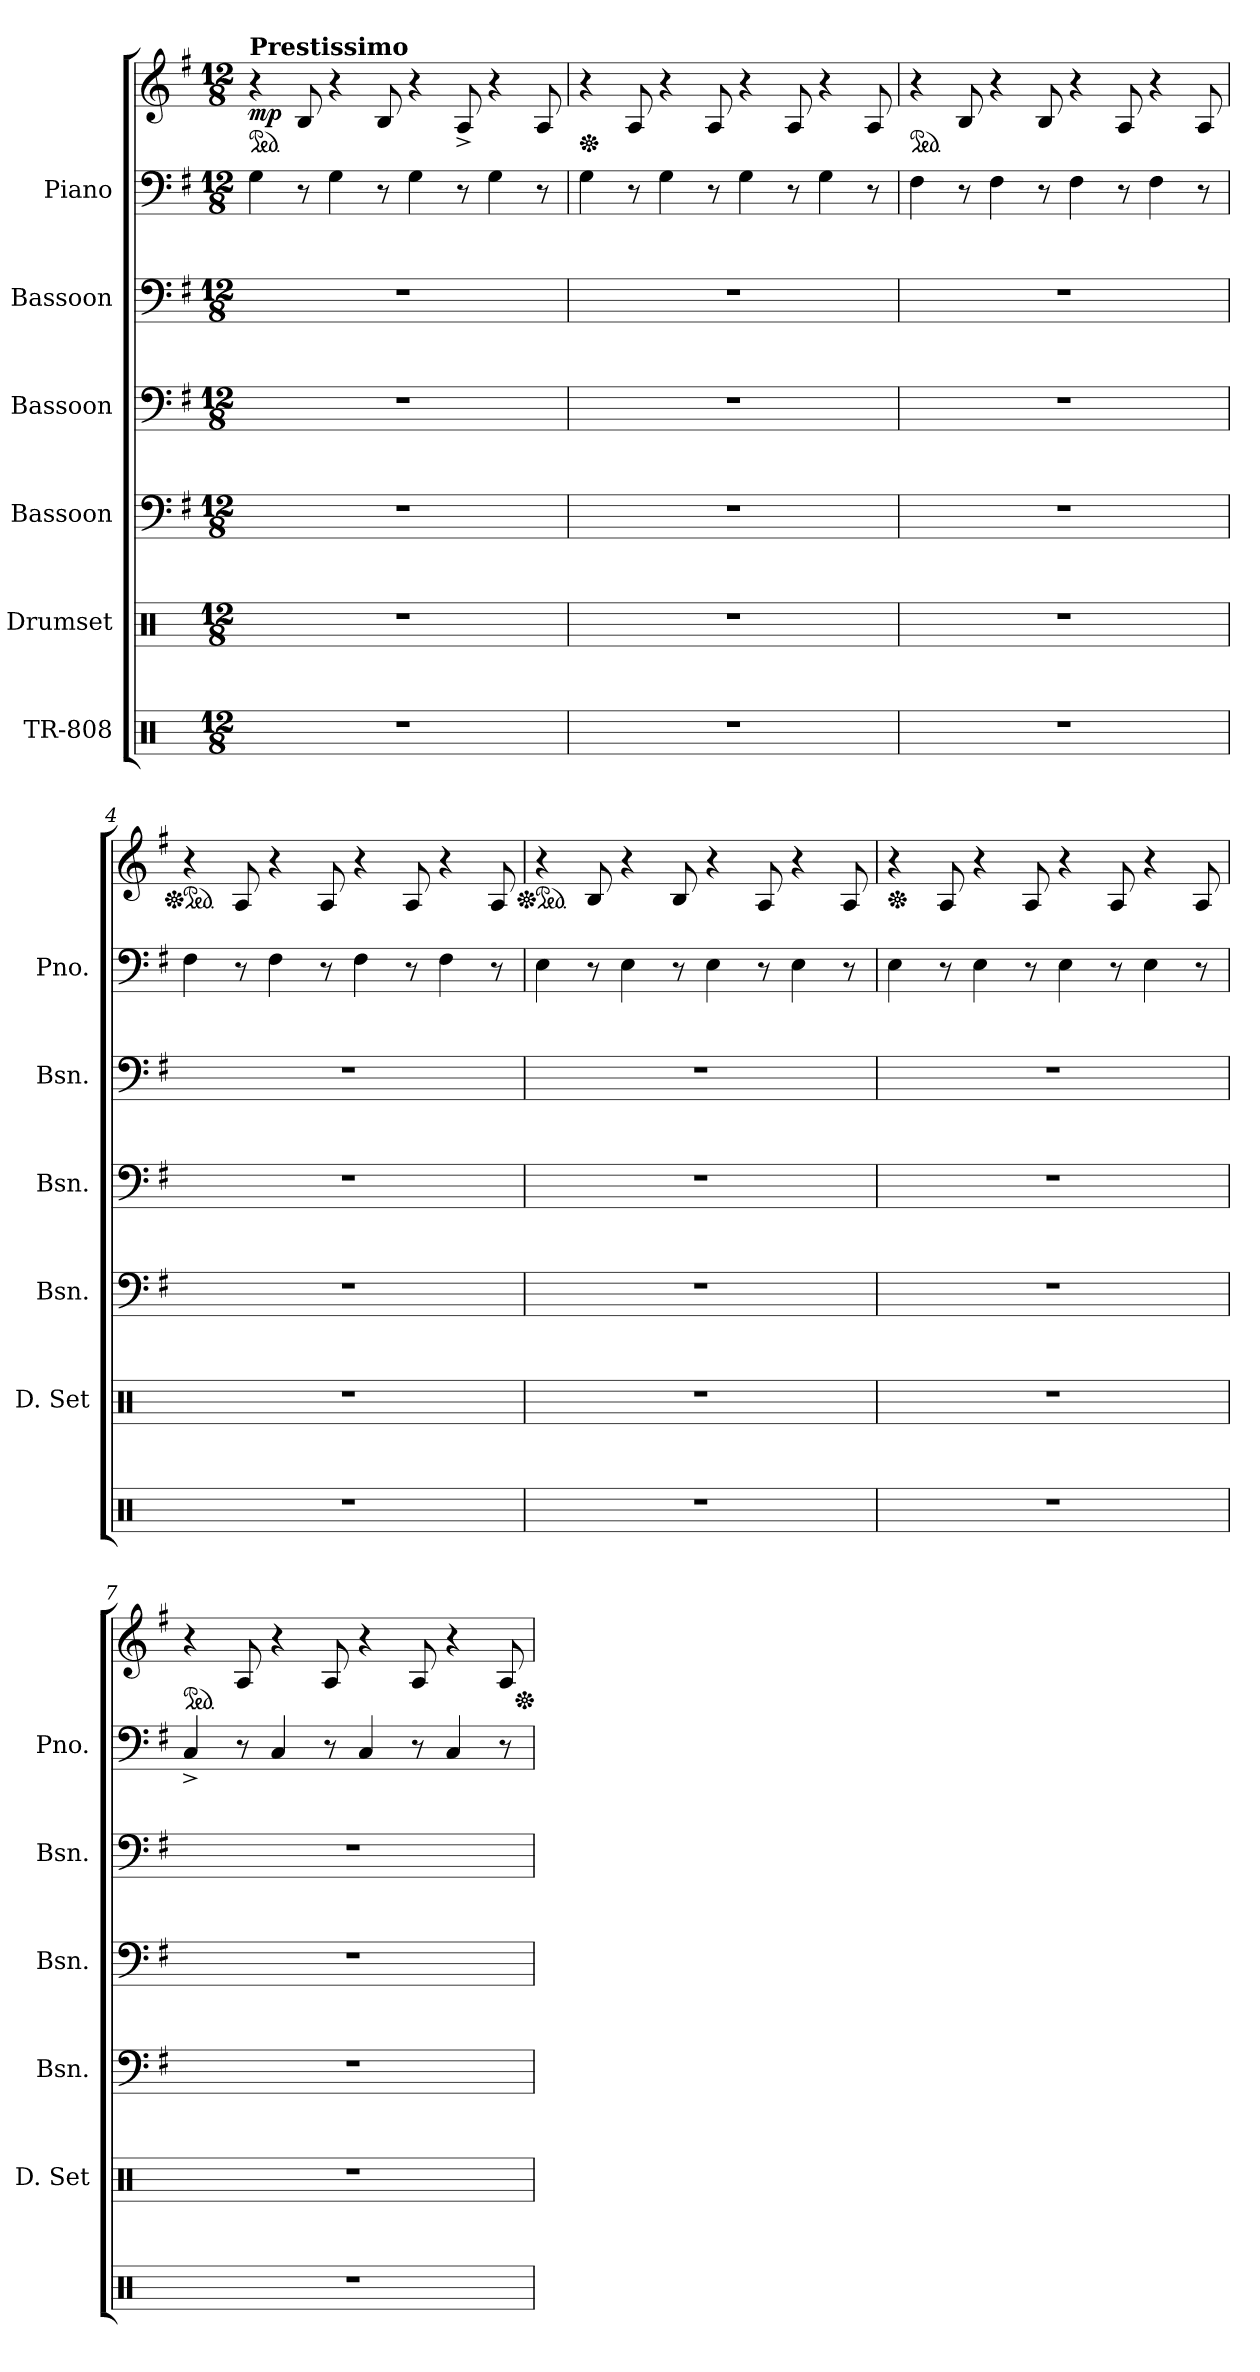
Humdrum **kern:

**kern	**kern	**kern	**kern	**kern	**kern	**kern	**dynam
*part6	*part5	*part4	*part3	*part2	*part1	*part1	*part1
*staff7	*staff6	*staff5	*staff4	*staff3	*staff2	*staff1	*staff1/2
*I"TR-808	*I"Drumset	*I"Bassoon	*I"Bassoon	*I"Bassoon	*I"Piano	*	*
*	*I'D. Set	*I'Bsn.	*I'Bsn.	*I'Bsn.	*I'Pno.	*	*
*clefX	*clefX	*clefF4	*clefF4	*clefF4	*clefF4	*clefG2	*
*k[]	*k[]	*k[f#]	*k[f#]	*k[f#]	*k[f#]	*k[f#]	*
*M12/8	*M12/8	*M12/8	*M12/8	*M12/8	*M12/8	*M12/8	*
*	*	*	*	*	*	*ped	*
=1	=1	=1	=1	=1	=1	=1	=1
!	!	!	!	!	!	!LO:TX:a:B:t=Prestissimo	!
!	!	!	!	!	!	!	!LO:DY:b
1.r	1.r	1.r	1.r	1.r	4G\	4r	mp
.	.	.	.	.	8r	8B/	.
.	.	.	.	.	4G\	4r	.
.	.	.	.	.	8r	8B/	.
.	.	.	.	.	4G\	4r	.
.	.	.	.	.	8r	8A^/	.
.	.	.	.	.	4G\	4r	.
.	.	.	.	.	8r	8A/	.
=2	=2	=2	=2	=2	=2	=2	=2
*	*	*	*	*	*	*Xped	*
1.r	1.r	1.r	1.r	1.r	4G\	4r	.
.	.	.	.	.	8r	8A/	.
.	.	.	.	.	4G\	4r	.
.	.	.	.	.	8r	8A/	.
.	.	.	.	.	4G\	4r	.
.	.	.	.	.	8r	8A/	.
.	.	.	.	.	4G\	4r	.
.	.	.	.	.	8r	8A/	.
=3	=3	=3	=3	=3	=3	=3	=3
*	*	*	*	*	*	*ped	*
1.r	1.r	1.r	1.r	1.r	4F#\	4r	.
.	.	.	.	.	8r	8B/	.
.	.	.	.	.	4F#\	4r	.
.	.	.	.	.	8r	8B/	.
.	.	.	.	.	4F#\	4r	.
.	.	.	.	.	8r	8A/	.
.	.	.	.	.	4F#\	4r	.
.	.	.	.	.	8r	8A/	.
!!LO:PB:g=z
=4	=4	=4	=4	=4	=4	=4	=4
*	*	*	*	*	*	*Xped	*
*	*	*	*	*	*	*ped	*
1.r	1.r	1.r	1.r	1.r	4F#\	4r	.
.	.	.	.	.	8r	8A/	.
.	.	.	.	.	4F#\	4r	.
.	.	.	.	.	8r	8A/	.
.	.	.	.	.	4F#\	4r	.
.	.	.	.	.	8r	8A/	.
.	.	.	.	.	4F#\	4r	.
.	.	.	.	.	8r	8A/	.
=5	=5	=5	=5	=5	=5	=5	=5
*	*	*	*	*	*	*Xped	*
*	*	*	*	*	*	*ped	*
1.r	1.r	1.r	1.r	1.r	4E\	4r	.
.	.	.	.	.	8r	8B/	.
.	.	.	.	.	4E\	4r	.
.	.	.	.	.	8r	8B/	.
.	.	.	.	.	4E\	4r	.
.	.	.	.	.	8r	8A/	.
.	.	.	.	.	4E\	4r	.
.	.	.	.	.	8r	8A/	.
=6	=6	=6	=6	=6	=6	=6	=6
*	*	*	*	*	*	*Xped	*
1.r	1.r	1.r	1.r	1.r	4E\	4r	.
.	.	.	.	.	8r	8A/	.
.	.	.	.	.	4E\	4r	.
.	.	.	.	.	8r	8A/	.
.	.	.	.	.	4E\	4r	.
.	.	.	.	.	8r	8A/	.
.	.	.	.	.	4E\	4r	.
.	.	.	.	.	8r	8A/	.
=7	=7	=7	=7	=7	=7	=7	=7
*	*	*	*	*	*	*ped	*
1.r	1.r	1.r	1.r	1.r	4C^/	4r	.
.	.	.	.	.	8r	8A/	.
.	.	.	.	.	4C/	4r	.
.	.	.	.	.	8r	8A/	.
.	.	.	.	.	4C/	4r	.
.	.	.	.	.	8r	8A/	.
.	.	.	.	.	4C/	4r	.
.	.	.	.	.	8r	8A/	.
*	*	*	*	*	*	*Xped	*
=	=	=	=	=	=	=	=
*-	*-	*-	*-	*-	*-	*-	*-
